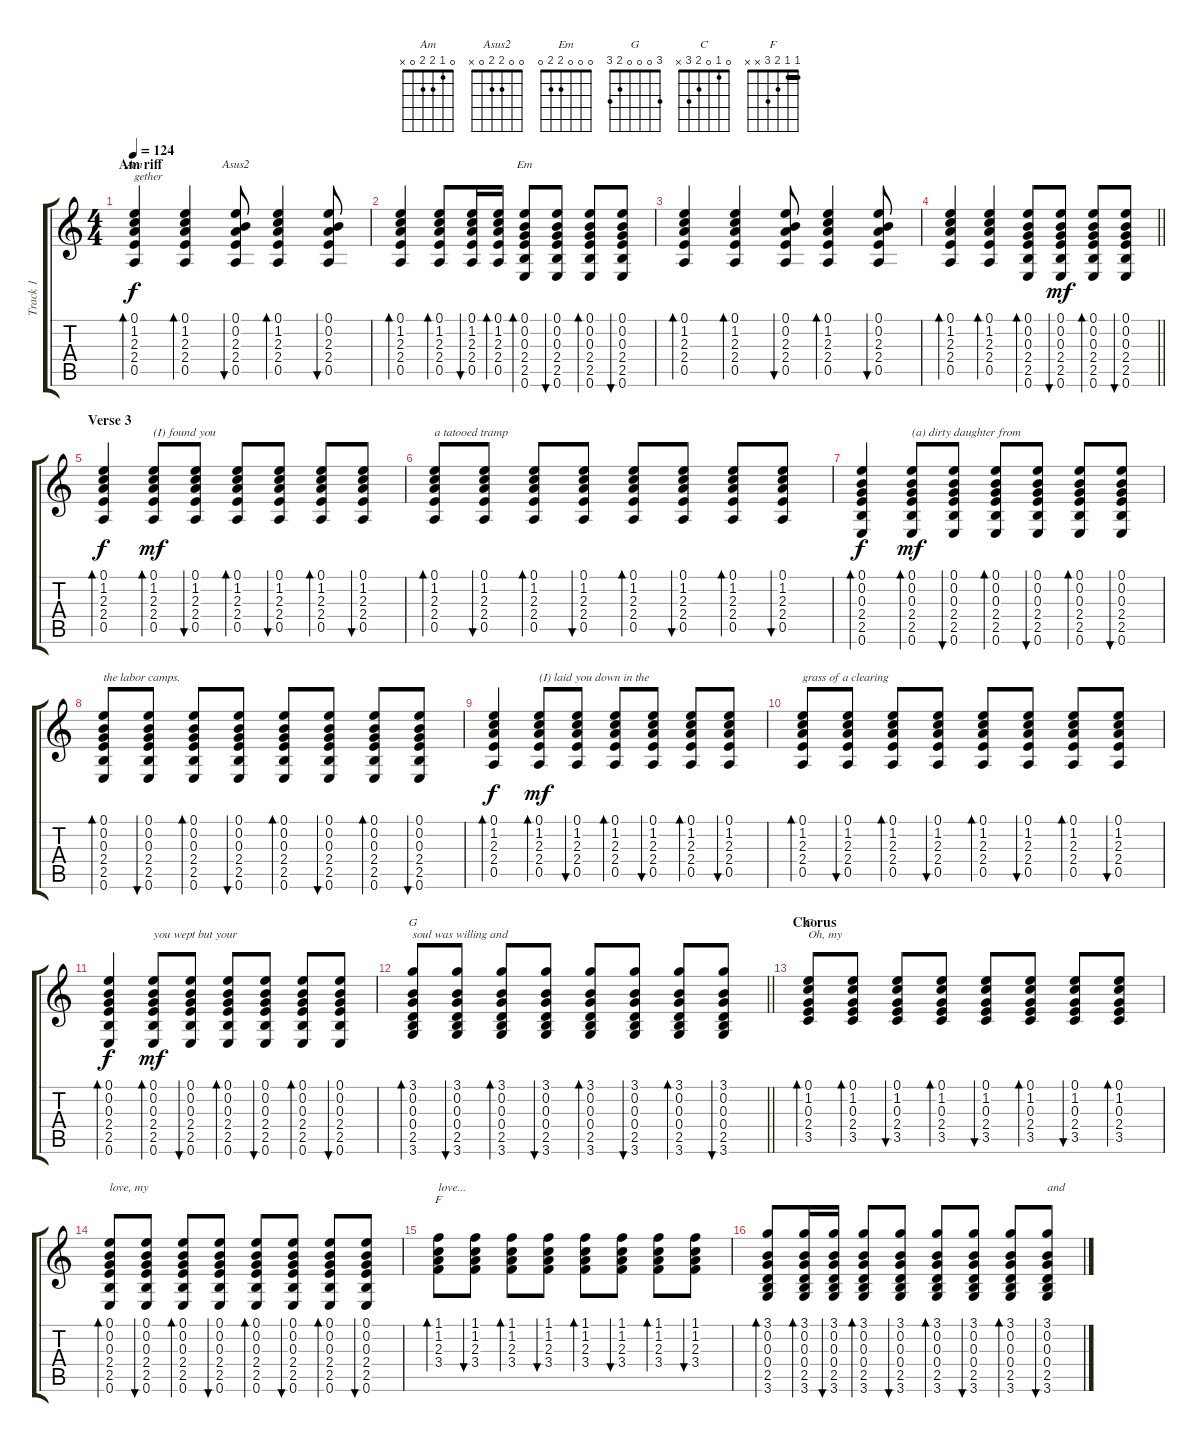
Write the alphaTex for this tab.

\track ("Track 1" "Track 1") {instrument acousticguitarsteel}
\staff {score tabs}
\tuning (E4 B3 G3 D3 A2 E2) {hide}
\chord ("Am" 0 1 2 2 0 x)
\chord ("Asus2" 0 0 2 2 0 x)
\chord ("Em" 0 0 0 2 2 0)
\chord ("G" 3 0 0 0 2 3)
\chord ("C" 0 1 0 2 3 x)
\chord ("F" 1 1 2 3 x x) {barre 1}
\ts (4 4)
\section ("" "Am riff")
\tempo 124
\clef g2
\ks c
(0.1 1.2 2.3 2.4 0.5).4{bd 60 ch "Am" txt "gether" dy f} (0.1 1.2 2.3 2.4 0.5).4{bd 60} (0.1 0.2 2.3 2.4 0.5).8{bu 60 ch "Asus2"} (0.1 1.2 2.3 2.4 0.5).4{bd 60} (0.1 0.2 2.3 2.4 0.5).8{bu 60} |
(0.1 1.2 2.3 2.4 0.5).4{bd 60} (0.1 1.2 2.3 2.4 0.5).8{bd 60 beam merge} (0.1 1.2 2.3 2.4 0.5).16{bu 60 beam merge} (0.1 1.2 2.3 2.4 0.5).16{bd 60 beam split} (0.1 0.2 0.3 2.4 2.5 0.6).8{bd 60 ch "Em" beam merge} (0.1 0.2 0.3 2.4 2.5 0.6).8{bu 60 beam split} (0.1 0.2 0.3 2.4 2.5 0.6).8{bd 60 beam merge} (0.1 0.2 0.3 2.4 2.5 0.6).8{bu 60} |
(0.1 1.2 2.3 2.4 0.5).4{bd 60} (0.1 1.2 2.3 2.4 0.5).4{bd 60} (0.1 0.2 2.3 2.4 0.5).8{bu 60} (0.1 1.2 2.3 2.4 0.5).4{bd 60} (0.1 0.2 2.3 2.4 0.5).8{bu 60} |
\barLineRight lightlight
(0.1 1.2 2.3 2.4 0.5).4{bd 60} (0.1 1.2 2.3 2.4 0.5).4{bd 60 beam split} (0.1 0.2 0.3 2.4 2.5 0.6).8{bd 60 beam merge} (0.1 0.2 0.3 2.4 2.5 0.6).8{bu 60 dy mf beam split} (0.1 0.2 0.3 2.4 2.5 0.6).8{bd 60 beam merge} (0.1 0.2 0.3 2.4 2.5 0.6).8{bu 60} |
\section ("" "Verse 3")
(0.1 1.2 2.3 2.4 0.5).4{bd 60 dy f} (0.1 1.2 2.3 2.4 0.5).8{bd 60 txt "(I) found you" dy mf} (0.1 1.2 2.3 2.4 0.5).8{bu 60} (0.1 1.2 2.3 2.4 0.5).8{bd 60} (0.1 1.2 2.3 2.4 0.5).8{bu 60} (0.1 1.2 2.3 2.4 0.5).8{bd 60} (0.1 1.2 2.3 2.4 0.5).8{bu 60} |
(0.1 1.2 2.3 2.4 0.5).8{bd 60 txt "a tatooed tramp"} (0.1 1.2 2.3 2.4 0.5).8{bu 60} (0.1 1.2 2.3 2.4 0.5).8{bd 60} (0.1 1.2 2.3 2.4 0.5).8{bu 60} (0.1 1.2 2.3 2.4 0.5).8{bd 60} (0.1 1.2 2.3 2.4 0.5).8{bu 60} (0.1 1.2 2.3 2.4 0.5).8{bd 60} (0.1 1.2 2.3 2.4 0.5).8{bu 60} |
(0.1 0.2 0.3 2.4 2.5 0.6).4{bd 60 dy f beam split} (0.1 0.2 0.3 2.4 2.5 0.6).8{bd 60 txt "(a) dirty daughter from" dy mf beam merge} (0.1 0.2 0.3 2.4 2.5 0.6).8{bu 60 beam split} (0.1 0.2 0.3 2.4 2.5 0.6).8{bd 60 beam merge} (0.1 0.2 0.3 2.4 2.5 0.6).8{bu 60 beam split} (0.1 0.2 0.3 2.4 2.5 0.6).8{bd 60 beam merge} (0.1 0.2 0.3 2.4 2.5 0.6).8{bu 60} |
(0.1 0.2 0.3 2.4 2.5 0.6).8{bd 60 txt "the labor camps." beam merge} (0.1 0.2 0.3 2.4 2.5 0.6).8{bu 60 beam split} (0.1 0.2 0.3 2.4 2.5 0.6).8{bd 60 beam merge} (0.1 0.2 0.3 2.4 2.5 0.6).8{bu 60 beam split} (0.1 0.2 0.3 2.4 2.5 0.6).8{bd 60 beam merge} (0.1 0.2 0.3 2.4 2.5 0.6).8{bu 60 beam split} (0.1 0.2 0.3 2.4 2.5 0.6).8{bd 60 beam merge} (0.1 0.2 0.3 2.4 2.5 0.6).8{bu 60} |
(0.1 1.2 2.3 2.4 0.5).4{bd 60 dy f} (0.1 1.2 2.3 2.4 0.5).8{bd 60 txt "(I) laid you down in the" dy mf} (0.1 1.2 2.3 2.4 0.5).8{bu 60} (0.1 1.2 2.3 2.4 0.5).8{bd 60} (0.1 1.2 2.3 2.4 0.5).8{bu 60} (0.1 1.2 2.3 2.4 0.5).8{bd 60} (0.1 1.2 2.3 2.4 0.5).8{bu 60} |
(0.1 1.2 2.3 2.4 0.5).8{bd 60 txt "grass of a clearing"} (0.1 1.2 2.3 2.4 0.5).8{bu 60} (0.1 1.2 2.3 2.4 0.5).8{bd 60} (0.1 1.2 2.3 2.4 0.5).8{bu 60} (0.1 1.2 2.3 2.4 0.5).8{bd 60} (0.1 1.2 2.3 2.4 0.5).8{bu 60} (0.1 1.2 2.3 2.4 0.5).8{bd 60} (0.1 1.2 2.3 2.4 0.5).8{bu 60} |
(0.1 0.2 0.3 2.4 2.5 0.6).4{bd 60 dy f beam split} (0.1 0.2 0.3 2.4 2.5 0.6).8{bd 60 txt "you wept but your" dy mf beam merge} (0.1 0.2 0.3 2.4 2.5 0.6).8{bu 60 beam split} (0.1 0.2 0.3 2.4 2.5 0.6).8{bd 60 beam merge} (0.1 0.2 0.3 2.4 2.5 0.6).8{bu 60 beam split} (0.1 0.2 0.3 2.4 2.5 0.6).8{bd 60 beam merge} (0.1 0.2 0.3 2.4 2.5 0.6).8{bu 60} |
\barLineRight lightlight
(3.1 0.2 0.3 0.4 2.5 3.6).8{bd 60 ch "G" txt "soul was willing and"} (3.1 0.2 0.3 0.4 2.5 3.6).8{bu 60} (3.1 0.2 0.3 0.4 2.5 3.6).8{bd 60} (3.1 0.2 0.3 0.4 2.5 3.6).8{bu 60} (3.1 0.2 0.3 0.4 2.5 3.6).8{bd 60} (3.1 0.2 0.3 0.4 2.5 3.6).8{bu 60} (3.1 0.2 0.3 0.4 2.5 3.6).8{bd 60} (3.1 0.2 0.3 0.4 2.5 3.6).8{bu 60} |
\section ("" "Chorus")
(0.1 1.2 0.3 2.4 3.5).8{bd 60 ch "C" txt "Oh, my"} (0.1 1.2 0.3 2.4 3.5).8{bd 60} (0.1 1.2 0.3 2.4 3.5).8{bu 60} (0.1 1.2 0.3 2.4 3.5).8{bd 60} (0.1 1.2 0.3 2.4 3.5).8{bu 60} (0.1 1.2 0.3 2.4 3.5).8{bd 60} (0.1 1.2 0.3 2.4 3.5).8{bu 60} (0.1 1.2 0.3 2.4 3.5).8{bd 60} |
(0.1 0.2 0.3 2.4 2.5 0.6).8{bd 60 txt "love, my"} (0.1 0.2 0.3 2.4 2.5 0.6).8{bu 60} (0.1 0.2 0.3 2.4 2.5 0.6).8{bd 60} (0.1 0.2 0.3 2.4 2.5 0.6).8{bu 60} (0.1 0.2 0.3 2.4 2.5 0.6).8{bd 60} (0.1 0.2 0.3 2.4 2.5 0.6).8{bu 60} (0.1 0.2 0.3 2.4 2.5 0.6).8{bd 60} (0.1 0.2 0.3 2.4 2.5 0.6).8{bu 60} |
(1.1 1.2 2.3 3.4).8{bd 60 ch "F" txt "love..."} (1.1 1.2 2.3 3.4).8{bu 60} (1.1 1.2 2.3 3.4).8{bd 60} (1.1 1.2 2.3 3.4).8{bu 60} (1.1 1.2 2.3 3.4).8{bd 60} (1.1 1.2 2.3 3.4).8{bu 60} (1.1 1.2 2.3 3.4).8{bd 60} (1.1 1.2 2.3 3.4).8{bu 60} |
(3.1 0.2 0.3 0.4 2.5 3.6).8{bd 60} (3.1 0.2 0.3 0.4 2.5 3.6).16{bd 60} (3.1 0.2 0.3 0.4 2.5 3.6).16{bu 60} (3.1 0.2 0.3 0.4 2.5 3.6).8{bd 60} (3.1 0.2 0.3 0.4 2.5 3.6).8{bu 60} (3.1 0.2 0.3 0.4 2.5 3.6).8{bd 60} (3.1 0.2 0.3 0.4 2.5 3.6).8{bu 60} (3.1 0.2 0.3 0.4 2.5 3.6).8{bd 60} (3.1 0.2 0.3 0.4 2.5 3.6).8{bu 60 txt "and"}
